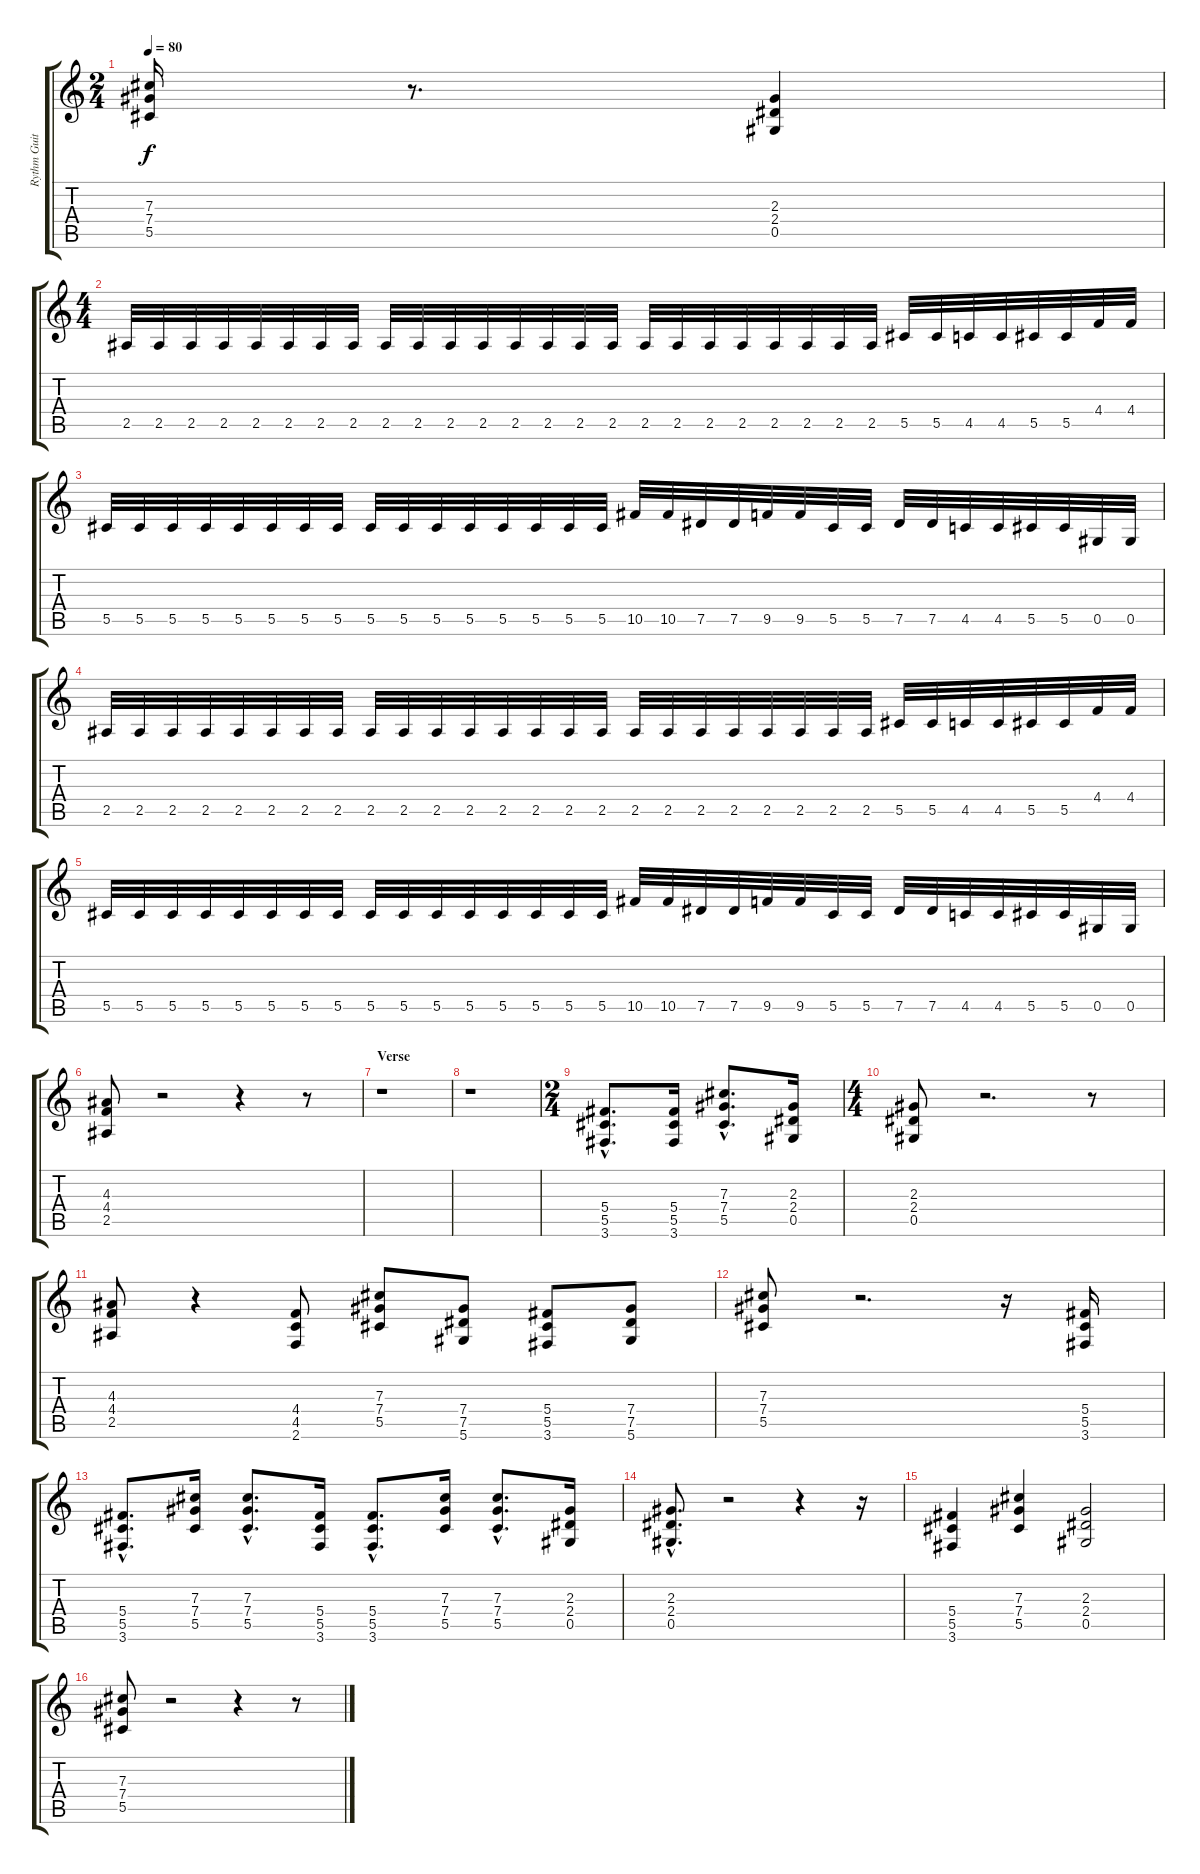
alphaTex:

\track ("Rythm Guitar 1" "Rythm Guit") {instrument distortionguitar}
\staff {score tabs}
\tuning (Eb4 Bb3 Gb3 Db3 Ab2 Eb2) {hide}
\ts (2 4)
\tempo 80
\clef g2
\ks c
(7.3 7.4 5.5).16{dy f} r.8{d} (2.3 2.4 0.5).4 |
\ts (4 4)
2.5.32 2.5.32 2.5.32 2.5.32 2.5.32 2.5.32 2.5.32 2.5.32 2.5.32 2.5.32 2.5.32 2.5.32 2.5.32 2.5.32 2.5.32 2.5.32 2.5.32 2.5.32 2.5.32 2.5.32 2.5.32 2.5.32 2.5.32 2.5.32 5.5.32 5.5.32 4.5.32 4.5.32 5.5.32 5.5.32 4.4.32 4.4.32 |
5.5.32 5.5.32 5.5.32 5.5.32 5.5.32 5.5.32 5.5.32 5.5.32 5.5.32 5.5.32 5.5.32 5.5.32 5.5.32 5.5.32 5.5.32 5.5.32 10.5.32 10.5.32 7.5.32 7.5.32 9.5.32 9.5.32 5.5.32 5.5.32 7.5.32 7.5.32 4.5.32 4.5.32 5.5.32 5.5.32 0.5.32 0.5.32 |
2.5.32 2.5.32 2.5.32 2.5.32 2.5.32 2.5.32 2.5.32 2.5.32 2.5.32 2.5.32 2.5.32 2.5.32 2.5.32 2.5.32 2.5.32 2.5.32 2.5.32 2.5.32 2.5.32 2.5.32 2.5.32 2.5.32 2.5.32 2.5.32 5.5.32 5.5.32 4.5.32 4.5.32 5.5.32 5.5.32 4.4.32 4.4.32 |
5.5.32 5.5.32 5.5.32 5.5.32 5.5.32 5.5.32 5.5.32 5.5.32 5.5.32 5.5.32 5.5.32 5.5.32 5.5.32 5.5.32 5.5.32 5.5.32 10.5.32 10.5.32 7.5.32 7.5.32 9.5.32 9.5.32 5.5.32 5.5.32 7.5.32 7.5.32 4.5.32 4.5.32 5.5.32 5.5.32 0.5.32 0.5.32 |
(4.3 4.4 2.5).8 r.2 r.4 r.8 |
\section ("" "Verse")
r.1 |
r.1 |
\ts (2 4)
(5.4{hac} 5.5{hac} 3.6{hac}).8{d} (5.4 5.5 3.6).16 (7.3{hac} 7.4{hac} 5.5{hac}).8{d} (2.3 2.4 0.5).16 |
\ts (4 4)
(2.3 2.4 0.5).8 r.2{d} r.8 |
(4.3 4.4 2.5).8 r.4 (4.4 4.5 2.6).8 (7.3 7.4 5.5).8 (7.4 7.5 5.6).8 (5.4 5.5 3.6).8 (7.4 7.5 5.6).8 |
(7.3 7.4 5.5).8 r.2{d} r.16 (5.4 5.5 3.6).16 |
(5.4{hac} 5.5{hac} 3.6{hac}).8{d} (7.3 7.4 5.5).16 (7.3{hac} 7.4{hac} 5.5{hac}).8{d} (5.4 5.5 3.6).16 (5.4{hac} 5.5{hac} 3.6{hac}).8{d} (7.3 7.4 5.5).16 (7.3{hac} 7.4{hac} 5.5{hac}).8{d} (2.3 2.4 0.5).16 |
(2.3{hac} 2.4{hac} 0.5{hac}).8{d} r.2 r.4 r.16 |
(5.4 5.5 3.6).4 (7.3 7.4 5.5).4 (2.3 2.4 0.5).2 |
(7.3 7.4 5.5).8 r.2 r.4 r.8
